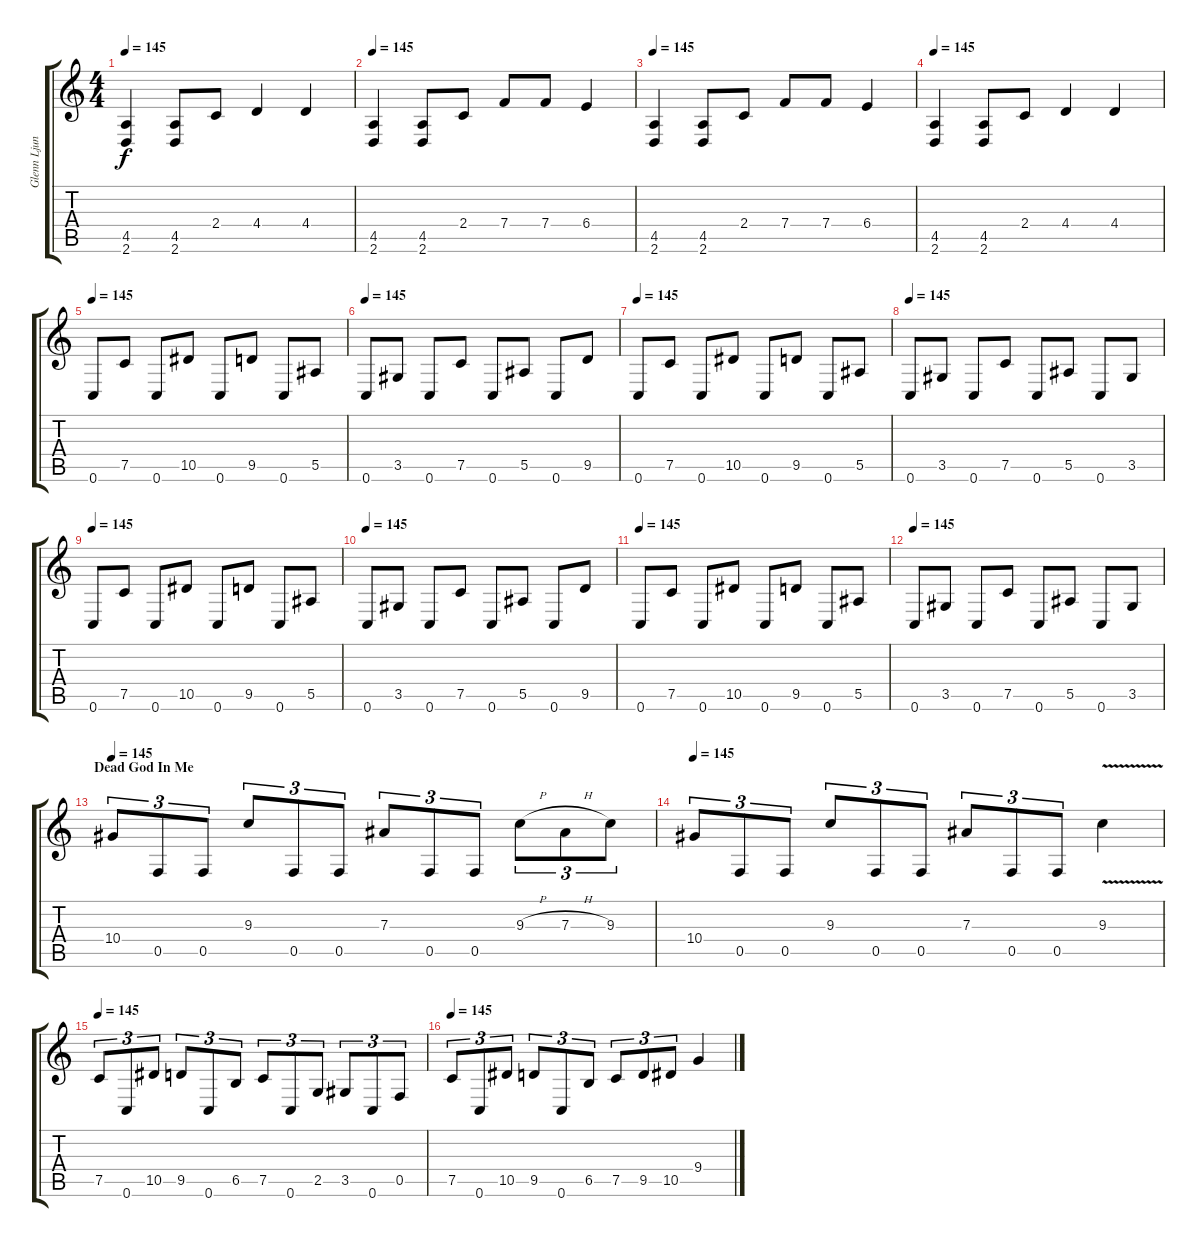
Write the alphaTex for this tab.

\track ("Glenn Ljungstrom" "Glenn Ljun") {instrument overdrivenguitar}
\staff {score tabs}
\tuning (C4 G3 Eb3 Bb2 F2 C2) {hide}
\ts (4 4)
\tempo 145
\clef g2
\ks c
(4.5 2.6).4{dy f} (4.5 2.6).8 2.4.8 4.4.4 4.4.4 |
\tempo 145
(4.5 2.6).4 (4.5 2.6).8 2.4.8 7.4.8 7.4.8 6.4.4 |
\tempo 145
(4.5 2.6).4 (4.5 2.6).8 2.4.8 7.4.8 7.4.8 6.4.4 |
\tempo 145
(4.5 2.6).4 (4.5 2.6).8 2.4.8 4.4.4 4.4.4 |
\tempo 145
0.6.8 7.5.8 0.6.8 10.5.8 0.6.8 9.5.8 0.6.8 5.5.8 |
\tempo 145
0.6.8 3.5.8 0.6.8 7.5.8 0.6.8 5.5.8 0.6.8 9.5.8 |
\tempo 145
0.6.8 7.5.8 0.6.8 10.5.8 0.6.8 9.5.8 0.6.8 5.5.8 |
\tempo 145
0.6.8 3.5.8 0.6.8 7.5.8 0.6.8 5.5.8 0.6.8 3.5.8 |
\tempo 145
0.6.8 7.5.8 0.6.8 10.5.8 0.6.8 9.5.8 0.6.8 5.5.8 |
\tempo 145
0.6.8 3.5.8 0.6.8 7.5.8 0.6.8 5.5.8 0.6.8 9.5.8 |
\tempo 145
0.6.8 7.5.8 0.6.8 10.5.8 0.6.8 9.5.8 0.6.8 5.5.8 |
\tempo 145
0.6.8 3.5.8 0.6.8 7.5.8 0.6.8 5.5.8 0.6.8 3.5.8 |
\section ("" "Dead God In Me")
\tempo 145
10.4.8{tu (3 2)} 0.5.8{tu (3 2)} 0.5.8{tu (3 2)} 9.3.8{tu (3 2)} 0.5.8{tu (3 2)} 0.5.8{tu (3 2)} 7.3.8{tu (3 2)} 0.5.8{tu (3 2)} 0.5.8{tu (3 2)} 9.3{h}.8{tu (3 2)} 7.3{h}.8{tu (3 2)} 9.3.8{tu (3 2)} |
\tempo 145
10.4.8{tu (3 2)} 0.5.8{tu (3 2)} 0.5.8{tu (3 2)} 9.3.8{tu (3 2)} 0.5.8{tu (3 2)} 0.5.8{tu (3 2)} 7.3.8{tu (3 2)} 0.5.8{tu (3 2)} 0.5.8{tu (3 2)} 9.3{v}.4 |
\tempo 145
7.5.8{tu (3 2)} 0.6.8{tu (3 2)} 10.5.8{tu (3 2)} 9.5.8{tu (3 2)} 0.6.8{tu (3 2)} 6.5.8{tu (3 2)} 7.5.8{tu (3 2)} 0.6.8{tu (3 2)} 2.5.8{tu (3 2)} 3.5.8{tu (3 2)} 0.6.8{tu (3 2)} 0.5.8{tu (3 2)} |
\tempo 145
7.5.8{tu (3 2)} 0.6.8{tu (3 2)} 10.5.8{tu (3 2)} 9.5.8{tu (3 2)} 0.6.8{tu (3 2)} 6.5.8{tu (3 2)} 7.5.8{tu (3 2)} 9.5.8{tu (3 2)} 10.5.8{tu (3 2)} 9.4.4
